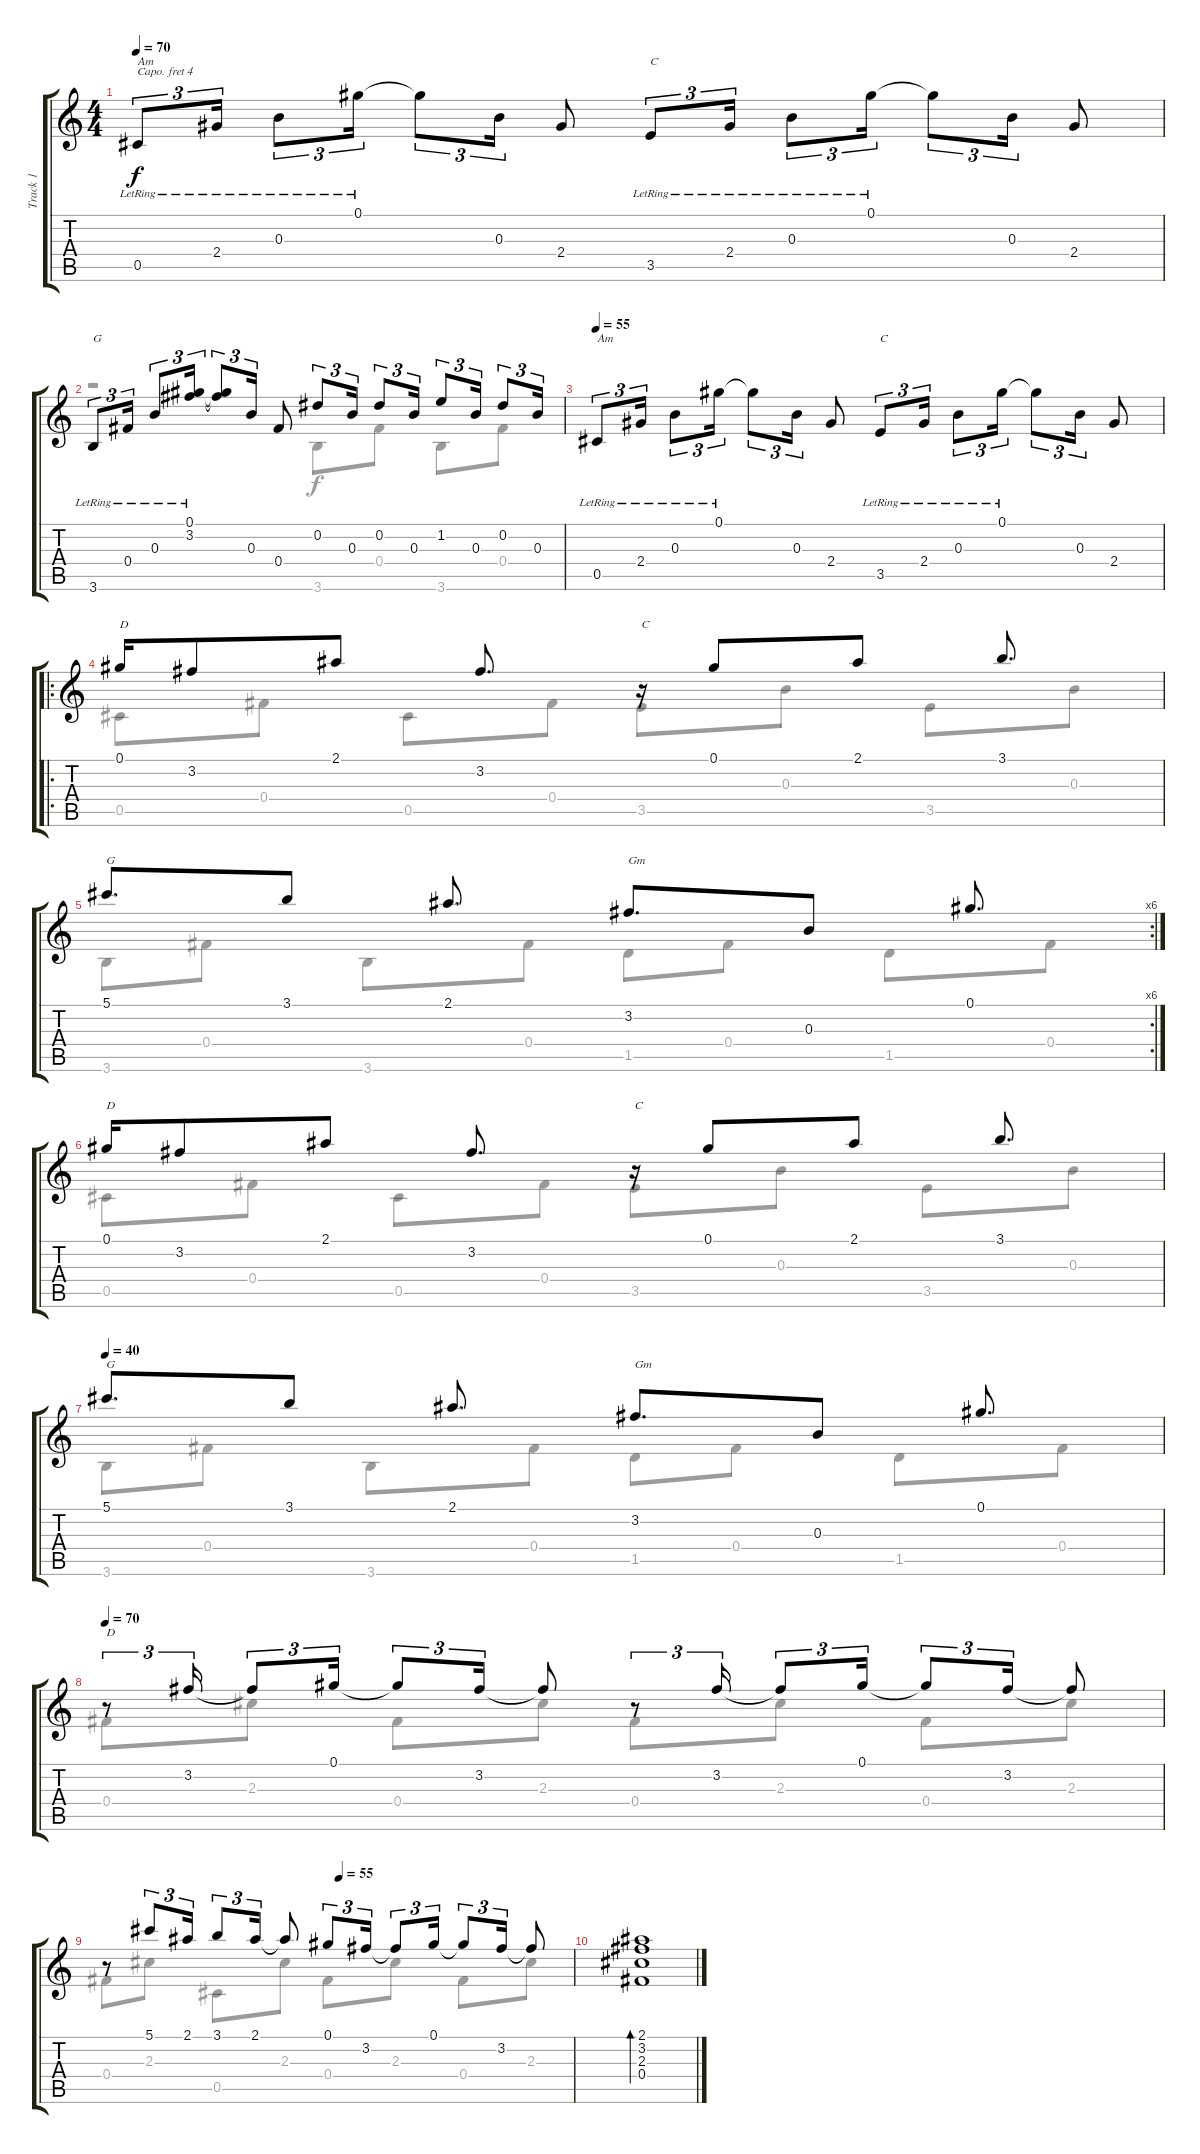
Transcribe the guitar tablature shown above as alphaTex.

\track ("Track 1" "Track 1") {instrument acousticguitarsteel}
\staff {score tabs}
\capo 4
\tuning (E4 B3 G3 D3 A2 E2) {hide}
\voice
\ts (4 4)
\tempo 70
\clef g2
\ks c
0.5{lr}.8{tu (3 2) txt "Am" dy f} 2.4{lr}.16{tu (3 2)} 0.3{lr}.8{tu (3 2)} 0.1{lr}.16{tu (3 2)} 0.1{t}.8{tu (3 2)} 0.3.16{tu (3 2)} 2.4.8 3.5{lr}.8{tu (3 2) txt "C"} 2.4{lr}.16{tu (3 2)} 0.3{lr}.8{tu (3 2)} 0.1{lr}.16{tu (3 2)} 0.1{t}.8{tu (3 2)} 0.3.16{tu (3 2)} 2.4.8 |
3.6{lr}.8{tu (3 2) txt "G"} 0.4{lr}.16{tu (3 2)} 0.3{lr}.8{tu (3 2)} (0.1{lr} 3.2).16{tu (3 2)} (0.1{t} 3.2{t}).8{tu (3 2)} 0.3.16{tu (3 2)} 0.4.8 0.2.8{tu (3 2)} 0.3.16{tu (3 2)} 0.2.8{tu (3 2)} 0.3.16{tu (3 2)} 1.2.8{tu (3 2)} 0.3.16{tu (3 2)} 0.2.8{tu (3 2)} 0.3.16{tu (3 2)} |
\tempo 55
0.5{lr}.8{tu (3 2) txt "Am"} 2.4{lr}.16{tu (3 2)} 0.3{lr}.8{tu (3 2)} 0.1{lr}.16{tu (3 2)} 0.1{t}.8{tu (3 2)} 0.3.16{tu (3 2)} 2.4.8 3.5{lr}.8{tu (3 2) txt "C"} 2.4{lr}.16{tu (3 2)} 0.3{lr}.8{tu (3 2)} 0.1{lr}.16{tu (3 2)} 0.1{t}.8{tu (3 2)} 0.3.16{tu (3 2)} 2.4.8 |
\ro
0.1.16{txt "D"} 3.2.8 2.1.8 3.2.8{d} r.16{txt "C"} 0.1.8 2.1.8 3.1.8{d} |
\rc 6
5.1.8{d txt "G"} 3.1.8 2.1.8{d} 3.2.8{d txt "Gm"} 0.3.8 0.1.8{d} |
0.1.16{txt "D"} 3.2.8 2.1.8 3.2.8{d} r.16{txt "C"} 0.1.8 2.1.8 3.1.8{d} |
\tempo 40
5.1.8{d txt "G"} 3.1.8 2.1.8{d} 3.2.8{d txt "Gm"} 0.3.8 0.1.8{d} |
\tempo 70
r.8{tu (3 2) txt "D"} 3.2.16{tu (3 2)} 3.2{t}.8{tu (3 2)} 0.1.16{tu (3 2)} 0.1{t}.8{tu (3 2)} 3.2.16{tu (3 2)} 3.2{t}.8 r.8{tu (3 2)} 3.2.16{tu (3 2)} 3.2{t}.8{tu (3 2)} 0.1.16{tu (3 2)} 0.1{t}.8{tu (3 2)} 3.2.16{tu (3 2)} 3.2{t}.8 |
\tempo (55 0.5)
r.8 5.1.8{tu (3 2)} 2.1.16{tu (3 2)} 3.1.8{tu (3 2)} 2.1.16{tu (3 2)} 2.1{t}.8 0.1.8{tu (3 2)} 3.2.16{tu (3 2)} 3.2{t}.8{tu (3 2)} 0.1.16{tu (3 2)} 0.1{t}.8{tu (3 2)} 3.2.16{tu (3 2)} 3.2{t}.8 |
(2.1 3.2 2.3 0.4).1{bd 240}
\voice
\clef g2
\ottava regular
\simile none
\ks c
|
r.2 3.6.8 0.4.8 3.6.8 0.4.8 |
|
0.5.8 0.4.8 0.5.8 0.4.8 3.5.8 0.3.8 3.5.8 0.3.8 |
3.6.8 0.4.8 3.6.8 0.4.8 1.5.8 0.4.8 1.5.8 0.4.8 |
0.5.8 0.4.8 0.5.8 0.4.8 3.5.8 0.3.8 3.5.8 0.3.8 |
3.6.8 0.4.8 3.6.8 0.4.8 1.5.8 0.4.8 1.5.8 0.4.8 |
0.4.8 2.3.8 0.4.8 2.3.8 0.4.8 2.3.8 0.4.8 2.3.8 |
0.4.8 2.3.8 0.5.8 2.3.8 0.4.8 2.3.8 0.4.8 2.3.8 |
